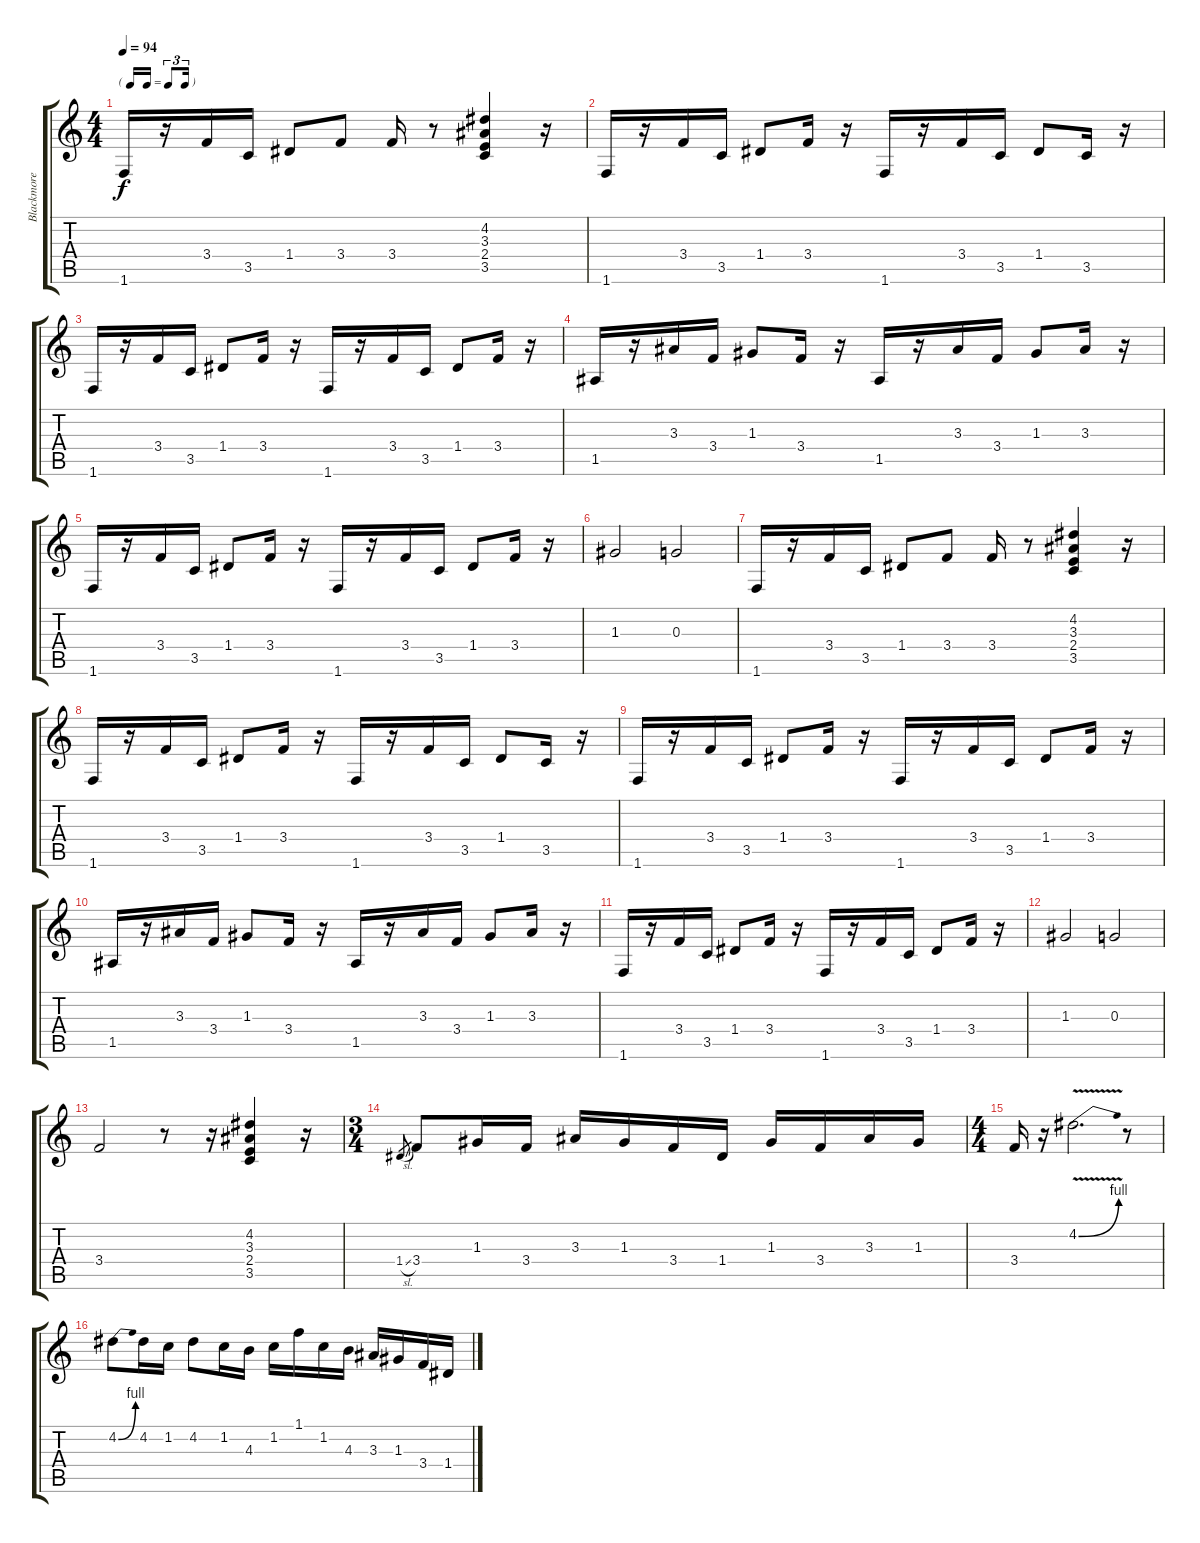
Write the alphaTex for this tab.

\track ("Blackmore Rythm" "Blackmore ") {instrument overdrivenguitar}
\staff {score tabs}
\tuning (E4 B3 G3 D3 A2 E2) {hide}
\ts (4 4)
\tf triplet16th
\tempo 94
\clef g2
\ks c
1.6.16{dy f} r.16 3.4.16 3.5.16 1.4.8 3.4.8 3.4.16 r.8 (4.2 3.3 2.4 3.5).4 r.16 |
1.6.16 r.16 3.4.16 3.5.16 1.4.8 3.4.16 r.16 1.6.16 r.16 3.4.16 3.5.16 1.4.8 3.5.16 r.16 |
1.6.16 r.16 3.4.16 3.5.16 1.4.8 3.4.16 r.16 1.6.16 r.16 3.4.16 3.5.16 1.4.8 3.4.16 r.16 |
1.5.16 r.16 3.3.16 3.4.16 1.3.8 3.4.16 r.16 1.5.16 r.16 3.3.16 3.4.16 1.3.8 3.3.16 r.16 |
1.6.16 r.16 3.4.16 3.5.16 1.4.8 3.4.16 r.16 1.6.16 r.16 3.4.16 3.5.16 1.4.8 3.4.16 r.16 |
1.3.2 0.3.2 |
1.6.16 r.16 3.4.16 3.5.16 1.4.8 3.4.8 3.4.16 r.8 (4.2 3.3 2.4 3.5).4 r.16 |
1.6.16 r.16 3.4.16 3.5.16 1.4.8 3.4.16 r.16 1.6.16 r.16 3.4.16 3.5.16 1.4.8 3.5.16 r.16 |
1.6.16 r.16 3.4.16 3.5.16 1.4.8 3.4.16 r.16 1.6.16 r.16 3.4.16 3.5.16 1.4.8 3.4.16 r.16 |
1.5.16 r.16 3.3.16 3.4.16 1.3.8 3.4.16 r.16 1.5.16 r.16 3.3.16 3.4.16 1.3.8 3.3.16 r.16 |
1.6.16 r.16 3.4.16 3.5.16 1.4.8 3.4.16 r.16 1.6.16 r.16 3.4.16 3.5.16 1.4.8 3.4.16 r.16 |
1.3.2 0.3.2 |
3.4.2 r.8 r.16 (4.2 3.3 2.4 3.5).4 r.16 |
\ts (3 4)
1.4{sl}.8{gr} 3.4.8 1.3.16 3.4.16 3.3.16 1.3.16 3.4.16 1.4.16 1.3.16 3.4.16 3.3.16 1.3.16 |
\ts (4 4)
3.4.16 r.16 4.2{be (bend 0 0 60 4) v}.2{d} r.8 |
4.2{be (bend 0 0 60 4)}.8 4.2.16 1.2.16 4.2.8 1.2.16 4.3.16 1.2.16 1.1.16 1.2.16 4.3.16 3.3.16 1.3.16 3.4.16 1.4.16
